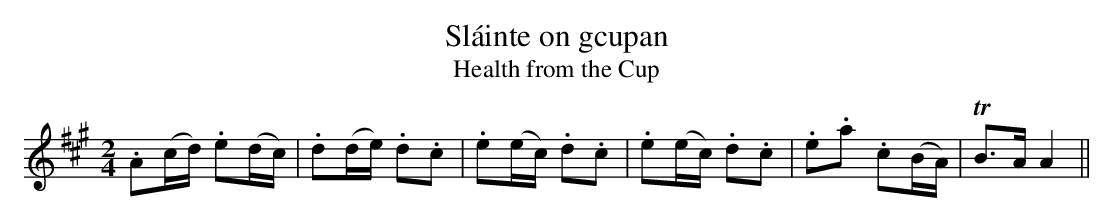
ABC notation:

X:1
T:Sláinte on gcupan
T:Health from the Cup
M:2/4
L:1/8
K:A
.A(c/d/) .e(d/c/)|.d(d/e/) .d.c|.e(e/c/) .d.c|.e(e/c/) .d.c|.e.a .c(B/A/)|TB>A A2||
